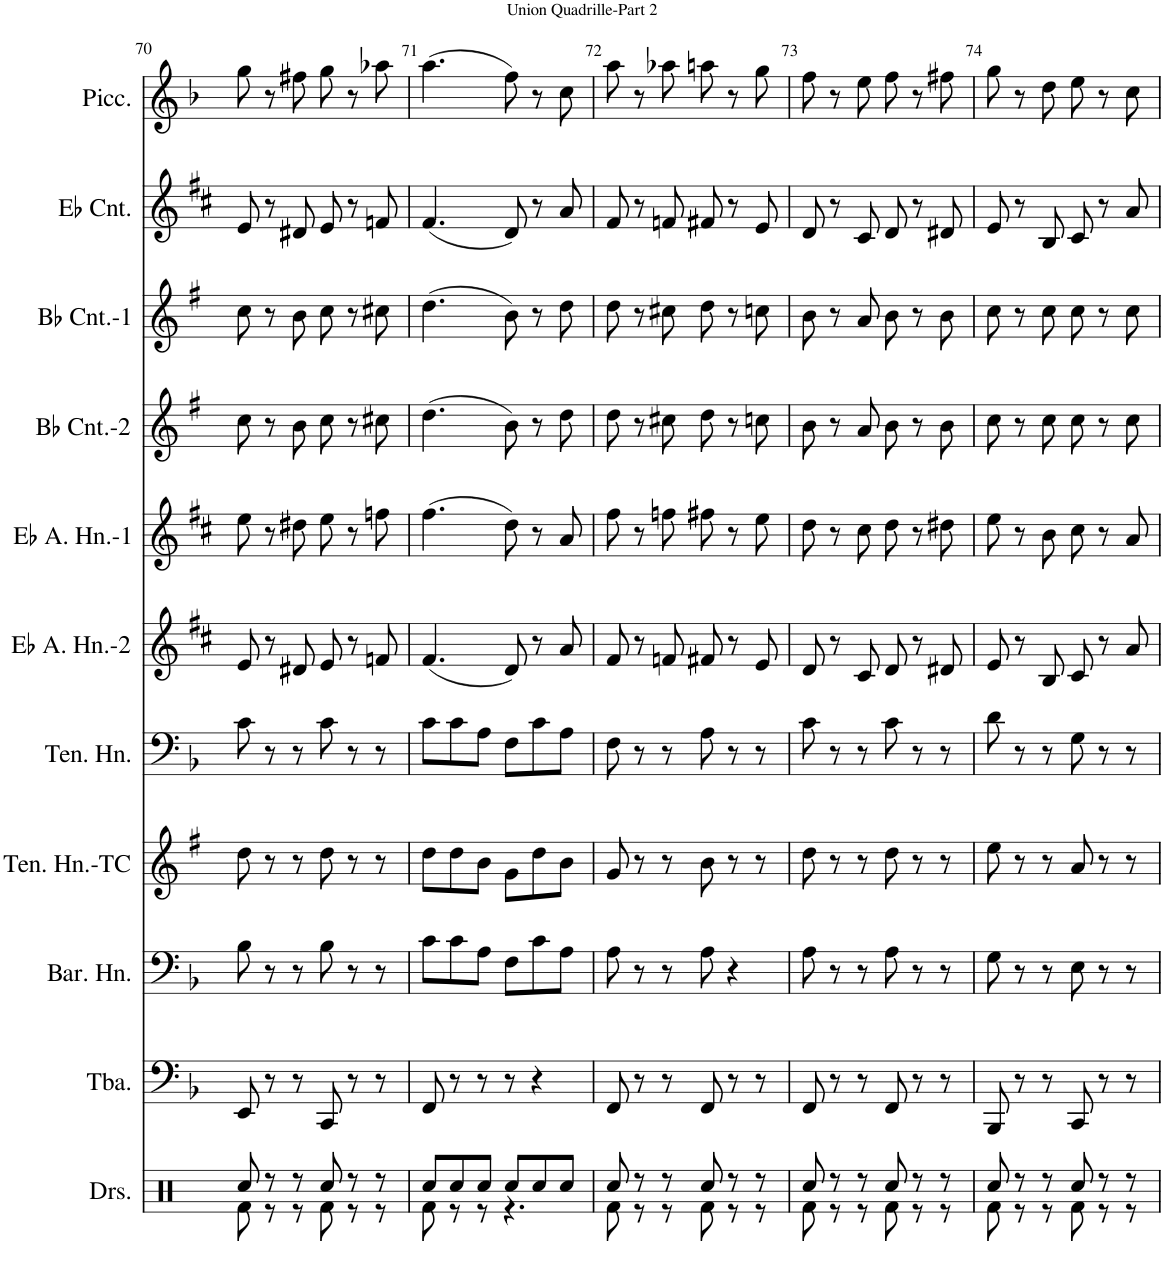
**kern	**kern	**kern	**kern	**kern	**kern	**kern	**kern	**kern	**kern	**kern
*part11	*part10	*part9	*part8	*part7	*part6	*part5	*part4	*part3	*part2	*part1
*staff11	*staff10	*staff9	*staff8	*staff7	*staff6	*staff5	*staff4	*staff3	*staff2	*staff1
*I"Drums	*I"Tuba	*I"Baritone Horn	*I"Tenor Horn-TC	*I"Tenor Horn	*I"Eb Alto Horn-2	*I"Eb Alto Horn-1	*I"Bb Cornet-2	*I"Bb Cornet-1	*I"Eb Cornet	*I"Piccolo
*I'Drs.	*I'Tba.	*I'Bar. Hn.	*I'Ten. Hn.-TC	*I'Ten. Hn.	*I'Eb A. Hn.-2	*I'Eb A. Hn.-1	*I'Bb Cnt.-2	*I'Bb Cnt.-1	*I'Eb Cnt.	*I'Picc.
!!LO:PB:g=z
*clefX	*clefF4	*clefF4	*clefG2	*clefF4	*clefG2	*clefG2	*clefG2	*clefG2	*clefG2	*clefG2
*	*	*Trd4c7	*Trd8c14	*Trd4c7	*Trd5c9	*Trd5c9	*Trd1c2	*Trd1c2	*Trd-2c-3	*Trd-7c-12
*k[]	*k[b-]	*k[b-]	*k[f#]	*k[b-]	*k[f#c#]	*k[f#c#]	*k[f#]	*k[f#]	*k[f#c#]	*k[b-]
*M6/8	*M6/8	*M6/8	*M6/8	*M6/8	*M6/8	*M6/8	*M6/8	*M6/8	*M6/8	*M6/8
=70	=70	=70	=70	=70	=70	=70	=70	=70	=70	=70
*^	*	*	*	*	*	*	*	*	*	*
8Rcc/	8Rf\	8EE/	8B-\	8dd\	8c\	8e/	8ee\	8cc\	8cc\	8e/	8gg\
8r	8r	8r	8r	8r	8r	8r	8r	8r	8r	8r	8r
8r	8r	8r	8r	8r	8r	8d#X/	8dd#X\	8b\	8b\	8d#X/	8ff#X\
8Rcc/	8Rf\	8CC/	8B-\	8dd\	8c\	8e/	8ee\	8cc\	8cc\	8e/	8gg\
8r	8r	8r	8r	8r	8r	8r	8r	8r	8r	8r	8r
8r	8r	8r	8r	8r	8r	8fn/	8ffn\	8cc#X\	8cc#X\	8fn/	8aa-X\
=71	=71	=71	=71	=71	=71	=71	=71	=71	=71	=71	=71
8Rcc/L	8Rf\	8FF/	8c\L	8dd\L	8c\L	(4.f#/	(4.ff#\	(4.dd\	(4.dd\	(4.f#/	(4.aa\
8Rcc/	8r	8r	8c\	8dd\	8c\	.	.	.	.	.	.
8Rcc/J	8r	8r	8A\J	8b\J	8A\J	.	.	.	.	.	.
8Rcc/L	4.r	8r	8F\L	8g\L	8F\L	8d/)	8dd\)	8b\)	8b\)	8d/)	8ff\)
8Rcc/	.	4r	8c\	8dd\	8c\	8r	8r	8r	8r	8r	8r
8Rcc/J	.	.	8A\J	8b\J	8A\J	8a/	8a/	8dd\	8dd\	8a/	8cc\
=72	=72	=72	=72	=72	=72	=72	=72	=72	=72	=72	=72
8Rcc/	8Rf\	8FF/	8A\	8g/	8F\	8f#/	8ff#\	8dd\	8dd\	8f#/	8aa\
8r	8r	8r	8r	8r	8r	8r	8r	8r	8r	8r	8r
8r	8r	8r	8r	8r	8r	8fn/	8ffn\	8cc#X\	8cc#X\	8fn/	8aa-X\
8Rcc/	8Rf\	8FF/	8A\	8b\	8A\	8f#X/	8ff#X\	8dd\	8dd\	8f#X/	8aan\
8r	8r	8r	4r	8r	8r	8r	8r	8r	8r	8r	8r
8r	8r	8r	.	8r	8r	8e/	8ee\	8ccn\	8ccn\	8e/	8gg\
=73	=73	=73	=73	=73	=73	=73	=73	=73	=73	=73	=73
8Rcc/	8Rf\	8FF/	8A\	8dd\	8c\	8d/	8dd\	8b\	8b\	8d/	8ff\
8r	8r	8r	8r	8r	8r	8r	8r	8r	8r	8r	8r
8r	8r	8r	8r	8r	8r	8c#/	8cc#\	8a/	8a/	8c#/	8ee\
8Rcc/	8Rf\	8FF/	8A\	8dd\	8c\	8d/	8dd\	8b\	8b\	8d/	8ff\
8r	8r	8r	8r	8r	8r	8r	8r	8r	8r	8r	8r
8r	8r	8r	8r	8r	8r	8d#X/	8dd#X\	8b\	8b\	8d#X/	8ff#X\
=74	=74	=74	=74	=74	=74	=74	=74	=74	=74	=74	=74
8Rcc/	8Rf\	8BBB-/	8G\	8ee\	8d\	8e/	8ee\	8cc\	8cc\	8e/	8gg\
8r	8r	8r	8r	8r	8r	8r	8r	8r	8r	8r	8r
8r	8r	8r	8r	8r	8r	8B/	8b\	8cc\	8cc\	8B/	8dd\
8Rcc/	8Rf\	8CC/	8E\	8a/	8G\	8c#/	8cc#\	8cc\	8cc\	8c#/	8ee\
8r	8r	8r	8r	8r	8r	8r	8r	8r	8r	8r	8r
8r	8r	8r	8r	8r	8r	8a/	8a/	8cc\	8cc\	8a/	8cc\
*v	*v	*	*	*	*	*	*	*	*	*	*
=	=	=	=	=	=	=	=	=	=	=
*-	*-	*-	*-	*-	*-	*-	*-	*-	*-	*-
